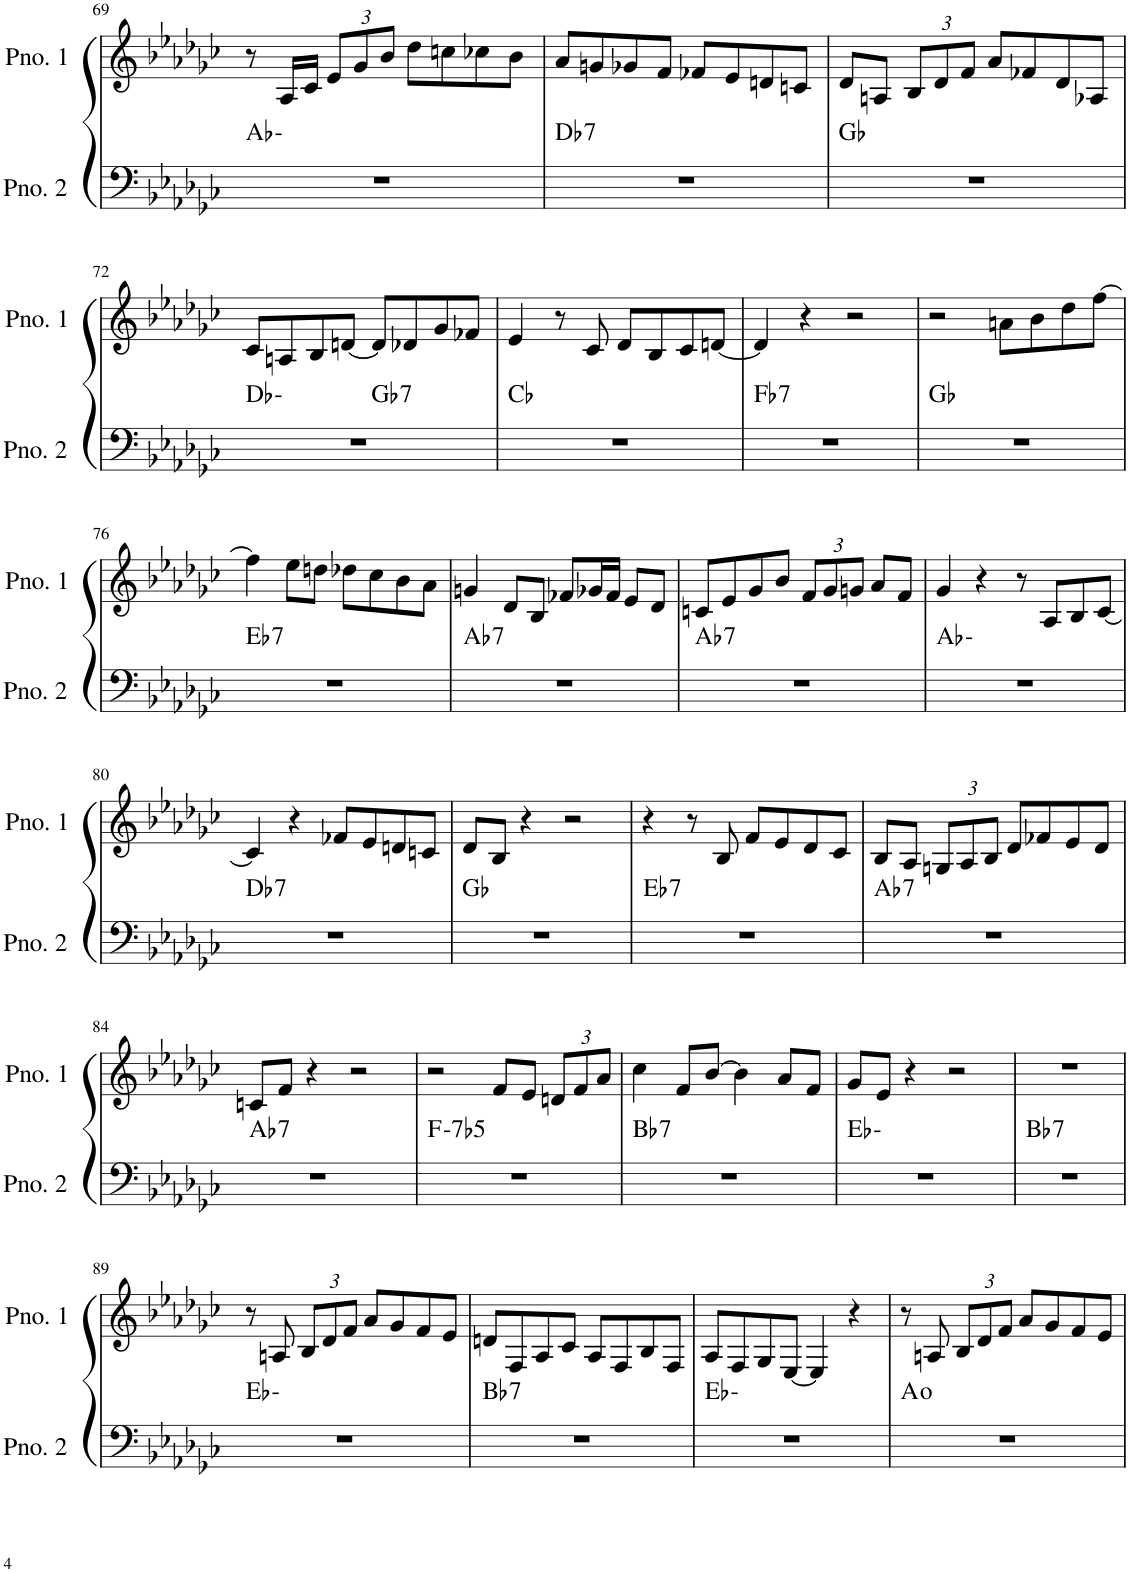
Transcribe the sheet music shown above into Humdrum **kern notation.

**kern	**harte	**kern
*part2	*part2	*part1
*staff2	*	*staff1
*I"ピアノ 2	*	*I"ピアノ 1
!!LO:PB:g=z
*clefF4	*	*clefG2
*k[b-e-a-d-g-c-]	*	*k[b-e-a-d-g-c-]
*M4/4	*	*M4/4
=69	=69	=69
1r	Ab:min	8r
.	.	16A-/LL
.	.	16c-/JJ
*	*	*Xbrackettup
.	.	12e-/L
.	.	12g-/
.	.	12b-/J
.	.	8dd-\L
.	.	8ccn\
.	.	8cc-X\
.	.	8b-\J
=70	=70	=70
!	!LO:H:kt=7	!
1r	Db:7	8a-/L
.	.	8gn/
.	.	8g-X/
.	.	8f/J
.	.	8f-X/L
.	.	8e-/
.	.	8dn/
.	.	8cn/J
=71	=71	=71
1r	Gb:maj	8d-/L
.	.	8An/J
.	.	12B-/L
.	.	12d-/
.	.	12f/J
.	.	8a-/L
.	.	8f-X/
.	.	8d-/
.	.	8A-X/J
!!LO:LB:g=z
=72	=72	=72
*^	*	*
1r	2ryy	Db:min	8c-/L
.	.	.	8An/
.	.	.	8B-/
.	.	.	[8dn/J
!	!	!LO:H:kt=7	!
.	2ryy	Gb:7	8d/L]
.	.	.	8d-X/
.	.	.	8g-/
.	.	.	8f-X/J
*v	*v	*	*
=73	=73	=73
1r	Cb:maj	4e-/
.	.	8r
.	.	8c-/
.	.	8d-/L
.	.	8B-/
.	.	8c-/
.	.	[8dn/J
=74	=74	=74
!	!LO:H:kt=7	!
1r	Fb:7	4d/]
.	.	4r
.	.	2r
=75	=75	=75
1r	Gb:maj	2r
.	.	8an\L
.	.	8b-\
.	.	8dd-\
.	.	[8ff\J
!!LO:LB:g=z
=76	=76	=76
!	!LO:H:kt=7	!
1r	Eb:7	4ff\]
.	.	8ee-\L
.	.	8ddn\J
.	.	8dd-X\L
.	.	8cc-\
.	.	8b-\
.	.	8a-\J
=77	=77	=77
!	!LO:H:kt=7	!
1r	Ab:7	4gn/
.	.	8d-/L
.	.	8B-/J
.	.	8f-X/L
.	.	16g-X/L
.	.	16f-/JJ
.	.	8e-/L
.	.	8d-/J
=78	=78	=78
!	!LO:H:kt=7	!
1r	Ab:7	8cn/L
.	.	8e-/
.	.	8g-/
.	.	8b-/J
.	.	12f/L
.	.	12g-/
.	.	12gn/J
.	.	8a-/L
.	.	8f/J
=79	=79	=79
1r	Ab:min	4g-/
.	.	4r
.	.	8r
.	.	8A-/L
.	.	8B-/
.	.	[8c-/J
!!LO:LB:g=z
=80	=80	=80
!	!LO:H:kt=7	!
1r	Db:7	4c-/]
.	.	4r
.	.	8f-X/L
.	.	8e-/
.	.	8dn/
.	.	8cn/J
=81	=81	=81
1r	Gb:maj	8d-/L
.	.	8B-/J
.	.	4r
.	.	2r
=82	=82	=82
!	!LO:H:kt=7	!
1r	Eb:7	4r
.	.	8r
.	.	8B-/
.	.	8f/L
.	.	8e-/
.	.	8d-/
.	.	8c-/J
=83	=83	=83
!	!LO:H:kt=7	!
1r	Ab:7	8B-/L
.	.	8A-/J
.	.	12Gn/L
.	.	12A-/
.	.	12B-/J
.	.	8d-/L
.	.	8f-X/
.	.	8e-/
.	.	8d-/J
!!LO:LB:g=z
=84	=84	=84
!	!LO:H:kt=7	!
1r	Ab:7	8cn/L
.	.	8f/J
.	.	4r
.	.	2r
=85	=85	=85
!	!LO:H:kt=-7b5	!
1r	F:hdim7	2r
.	.	8f/L
.	.	8e-/J
.	.	12dn/L
.	.	12f/
.	.	12a-/J
=86	=86	=86
!	!LO:H:kt=7	!
1r	Bb:7	4cc-\
.	.	8f/L
.	.	[8b-/J
.	.	4b-\]
.	.	8a-/L
.	.	8f/J
=87	=87	=87
1r	Eb:min	8g-/L
.	.	8e-/J
.	.	4r
.	.	2r
=88	=88	=88
!	!LO:H:kt=7	!
1r	Bb:7	1r
!!LO:LB:g=z
=89	=89	=89
1r	Eb:min	8r
.	.	8An/
.	.	12B-/L
.	.	12d-/
.	.	12f/J
.	.	8a-/L
.	.	8g-/
.	.	8f/
.	.	8e-/J
=90	=90	=90
!	!LO:H:kt=7	!
1r	Bb:7	8dn/L
.	.	8F/
.	.	8A-/
.	.	8c-/J
.	.	8A-/L
.	.	8F/
.	.	8B-/
.	.	8F/J
=91	=91	=91
1r	Eb:min	8A-/L
.	.	8F/
.	.	8G-/
.	.	[8E-/J
.	.	4E-/]
.	.	4r
=92	=92	=92
1r	A:dim	8r
.	.	8An/
.	.	12B-/L
.	.	12d-/
.	.	12f/J
.	.	8a-/L
.	.	8g-/
.	.	8f/
.	.	8e-/J
=	=	=
*-	*-	*-
